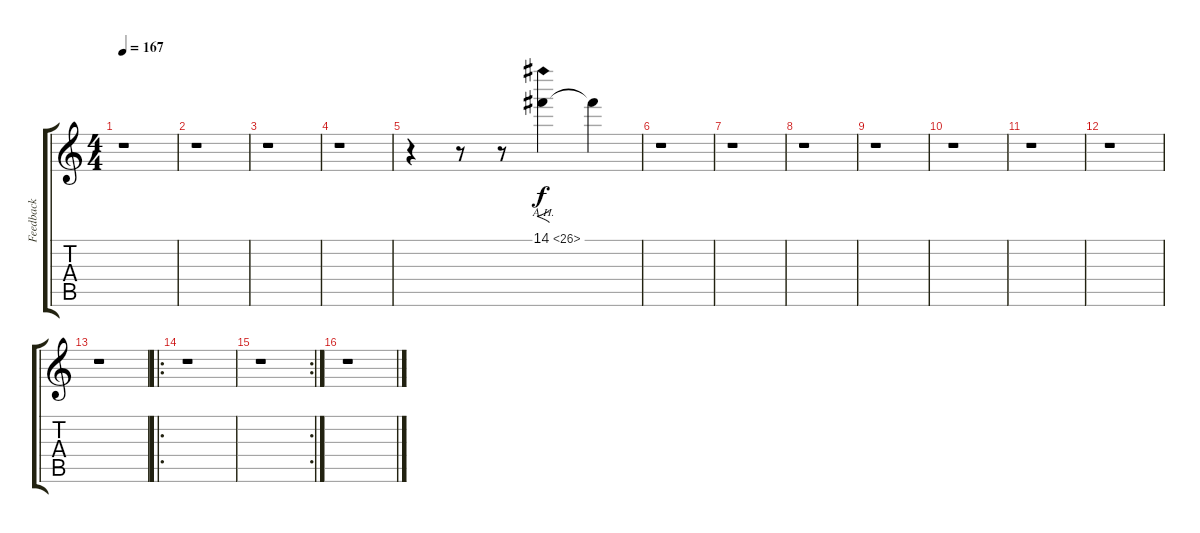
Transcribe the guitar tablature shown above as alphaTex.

\track ("Feedback" "Feedback") {instrument guitarharmonics}
\staff {score tabs}
\tuning (E4 B3 G3 D3 A2 E2) {hide}
\ts (4 4)
\tempo 167
\clef g2
\ks c
r.1{dy f} |
r.1 |
r.1 |
r.1 |
r.4 r.8 r.8 14.1{ah 12}.4{f} 14.1{t}.4 |
r.1 |
r.1 |
r.1 |
r.1 |
r.1 |
r.1 |
r.1 |
r.1 |
\ro
r.1 |
\rc 2
r.1 |
r.1
